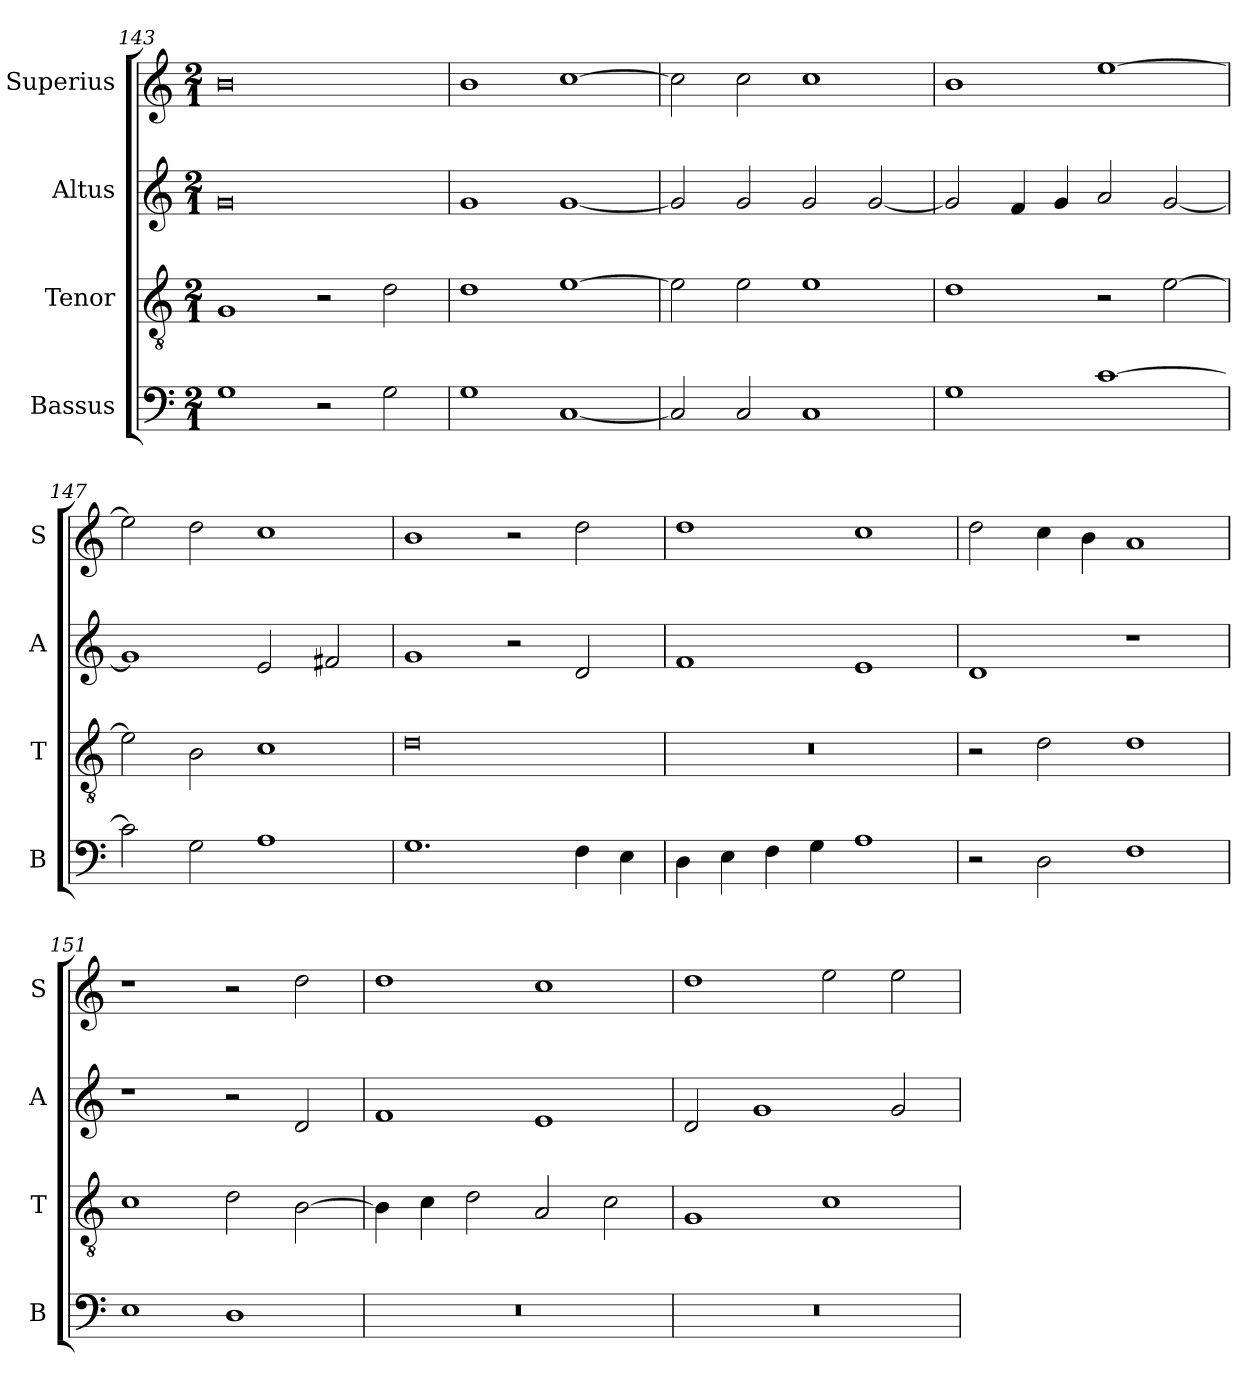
**kern	**kern	**kern	**kern
*part4	*part3	*part2	*part1
*staff4	*staff3	*staff2	*staff1
*I"Bassus	*I"Tenor	*I"Altus	*I"Superius
*I'B	*I'T	*I'A	*I'S
*clefF4	*clefGv2	*clefG2	*clefG2
*k[]	*k[]	*k[]	*k[]
*C:	*C:	*C:	*C:
*M2/1	*M2/1	*M2/1	*M2/1
=143	=143	=143	=143
1G	1G	0g	0b
2r	2r	.	.
2G	2d	.	.
=144	=144	=144	=144
1G	1d	1g	1b
[1C	[1e	[1g	[1cc
=145	=145	=145	=145
2C]	2e]	2g]	2cc]
2C	2e	2g	2cc
1C	1e	2g	1cc
.	.	[2g	.
=146	=146	=146	=146
1G	1d	2g]	1b
.	.	4f	.
.	.	4g	.
[1c	2r	2a	[1ee
.	[2e	[2g	.
=147	=147	=147	=147
2c]	2e]	1g]	2ee]
2G	2B	.	2dd
1A	1c	2e	1cc
.	.	2f#X	.
=148	=148	=148	=148
1.G	0d	1g	1b
.	.	2r	2r
4F	.	2d	2dd
4E	.	.	.
=149	=149	=149	=149
4D	0r	1f	1dd
4E	.	.	.
4F	.	.	.
4G	.	.	.
1A	.	1e	1cc
=150	=150	=150	=150
2r	2r	1d	2dd
2D	2d	.	4cc
.	.	.	4b
1F	1d	1r	1a
=151	=151	=151	=151
1E	1c	1r	1r
1D	2d	2r	2r
.	[2B	2d	2dd
=152	=152	=152	=152
0r	4B]	1f	1dd
.	4c	.	.
.	2d	.	.
.	2A	1e	1cc
.	2c	.	.
=153	=153	=153	=153
0r	1G	2d	1dd
.	.	1g	.
.	1c	.	2ee
.	.	2g	2ee
=	=	=	=
*-	*-	*-	*-
